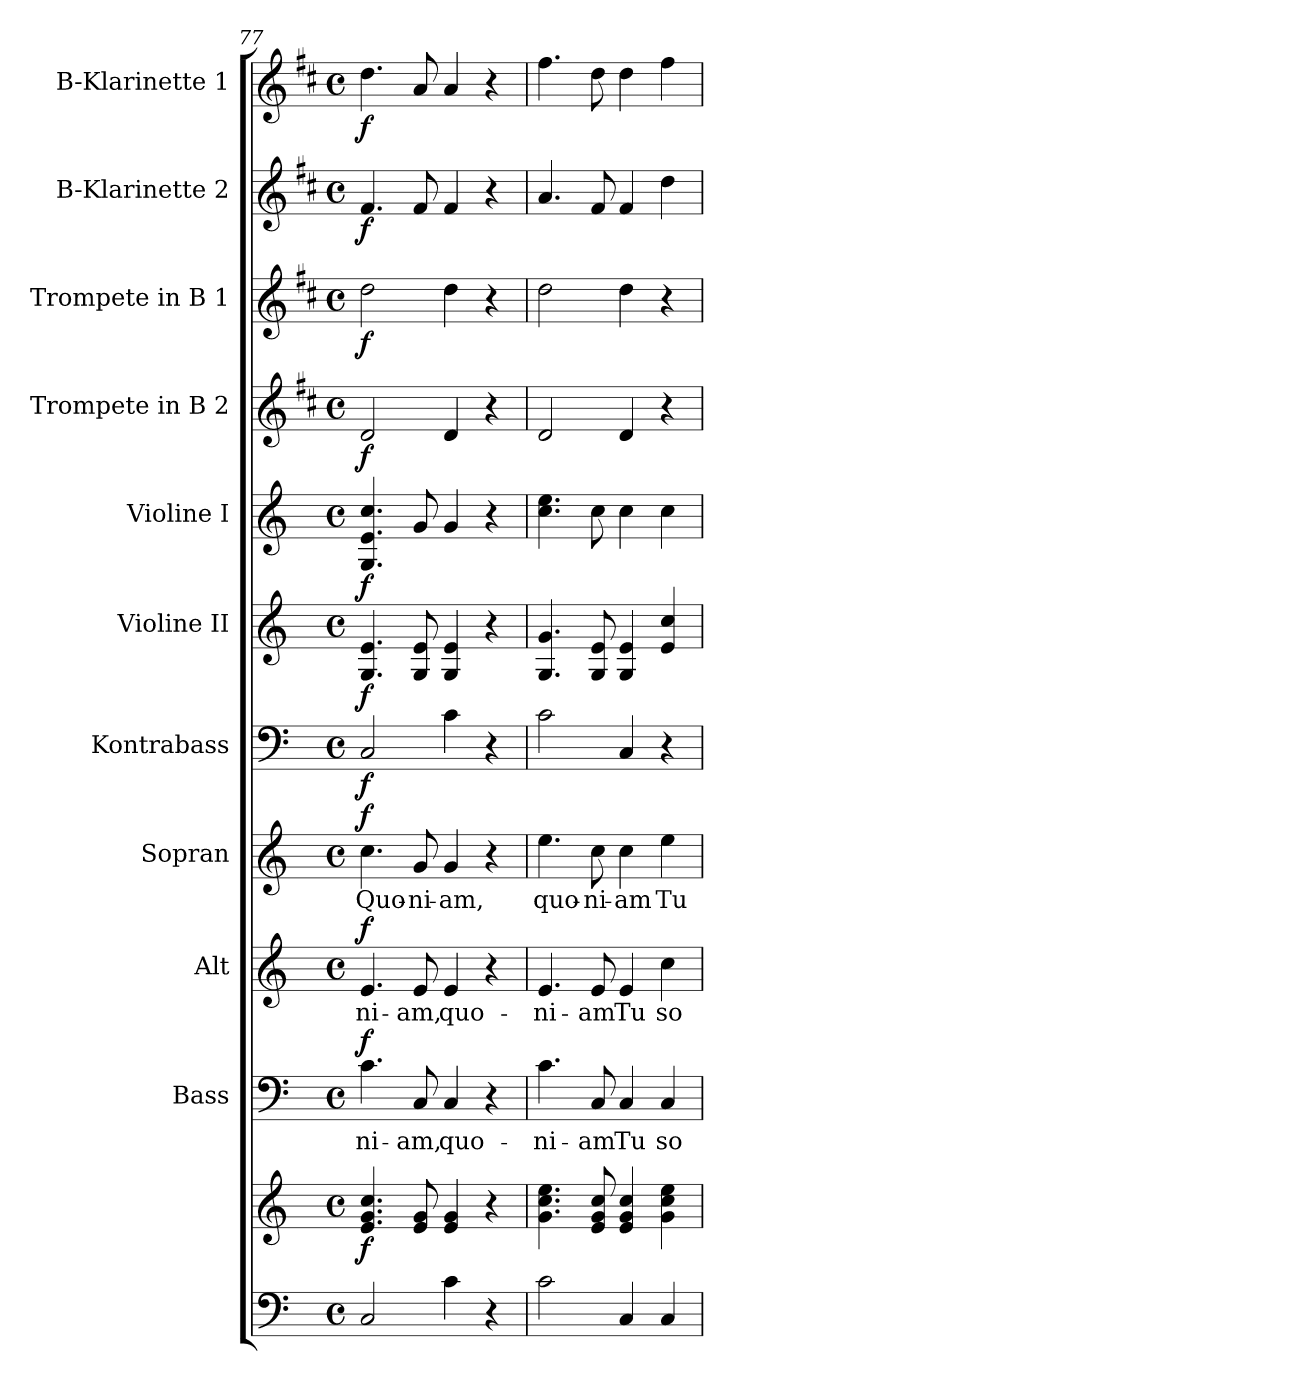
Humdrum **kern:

**kern	**kern	**dynam	**kern	**text	**dynam	**kern	**text	**dynam	**kern	**text	**dynam	**kern	**dynam	**kern	**dynam	**kern	**dynam	**kern	**dynam	**kern	**dynam	**kern	**dynam	**kern	**dynam
*part11	*part11	*part11	*part10	*part10	*part10	*part9	*part9	*part9	*part8	*part8	*part8	*part7	*part7	*part6	*part6	*part5	*part5	*part4	*part4	*part3	*part3	*part2	*part2	*part1	*part1
*staff12	*staff11	*staff11/12	*staff10	*staff10	*staff10	*staff9	*staff9	*staff9	*staff8	*staff8	*staff8	*staff7	*staff7	*staff6	*staff6	*staff5	*staff5	*staff4	*staff4	*staff3	*staff3	*staff2	*staff2	*staff1	*staff1
*	*	*	*I"Bass	*	*	*I"Alt	*	*	*I"Sopran	*	*	*I"Kontrabass	*	*I"Violine II	*	*I"Violine I	*	*I"Trompete in B 2	*	*I"Trompete in B 1	*	*I"B-Klarinette 2	*	*I"B-Klarinette 1	*
*	*	*	*I'B.	*	*	*I'A.	*	*	*I'S.	*	*	*I'Kb.	*	*I'Vl. II	*	*I'Vl. I	*	*I'Tr. 2	*	*I'Tr. 1	*	*I'B Kl. 2	*	*I'B Kl. 1	*
*clefF4	*clefG2	*	*clefF4	*	*	*clefG2	*	*	*clefG2	*	*	*clefF4	*	*clefG2	*	*clefG2	*	*clefG2	*	*clefG2	*	*clefG2	*	*clefG2	*
*	*	*	*	*	*	*	*	*	*	*	*	*ITrd7c12	*	*	*	*	*	*ITrd1c2	*	*ITrd1c2	*	*ITrd1c2	*	*ITrd1c2	*
*k[]	*k[]	*	*k[]	*	*	*k[]	*	*	*k[]	*	*	*k[]	*	*k[]	*	*k[]	*	*k[]	*	*k[]	*	*k[]	*	*k[]	*
*C:	*C:	*	*C:	*	*	*C:	*	*	*C:	*	*	*C:	*	*C:	*	*C:	*	*C:	*	*C:	*	*C:	*	*C:	*
*M4/4	*M4/4	*	*M4/4	*	*	*M4/4	*	*	*M4/4	*	*	*M4/4	*	*M4/4	*	*M4/4	*	*M4/4	*	*M4/4	*	*M4/4	*	*M4/4	*
*met(c)	*met(c)	*	*met(c)	*	*	*met(c)	*	*	*met(c)	*	*	*met(c)	*	*met(c)	*	*met(c)	*	*met(c)	*	*met(c)	*	*met(c)	*	*met(c)	*
=77	=77	=77	=77	=77	=77	=77	=77	=77	=77	=77	=77	=77	=77	=77	=77	=77	=77	=77	=77	=77	=77	=77	=77	=77	=77
!	!	!LO:DY:b	!	!LO:LY:b	!LO:DY:a	!	!LO:LY:b	!LO:DY:a	!	!LO:LY:b	!LO:DY:a	!	!LO:DY:b	!	!LO:DY:b	!	!LO:DY:b	!	!LO:DY:b	!	!LO:DY:b	!	!LO:DY:b	!	!LO:DY:b
2C/	4.e/ 4.g/ 4.cc/	f	4.c\	-ni-	f	4.e/	-ni-	f	4.cc\	Quo-	f	2CC/	f	4.G/ 4.e/	f	4.G/ 4.e/ 4.cc/	f	2c/	f	2cc\	f	4.e/	f	4.cc\	f
!	!	!	!	!LO:LY:b	!	!	!LO:LY:b	!	!	!LO:LY:b	!	!	!	!	!	!	!	!	!	!	!	!	!	!	!
.	8e/ 8g/	.	8C/	-am,	.	8e/	-am,	.	8g/	-ni-	.	.	.	8G/ 8e/	.	8g/	.	.	.	.	.	8e/	.	8g/	.
!	!	!	!	!LO:LY:b	!	!	!LO:LY:b	!	!	!LO:LY:b	!	!	!	!	!	!	!	!	!	!	!	!	!	!	!
4c\	4e/ 4g/	.	4C/	quo-	.	4e/	quo-	.	4g/	-am,	.	4C\	.	4G/ 4e/	.	4g/	.	4c/	.	4cc\	.	4e/	.	4g/	.
4r	4r	.	4r	.	.	4r	.	.	4r	.	.	4r	.	4r	.	4r	.	4r	.	4r	.	4r	.	4r	.
!!LO:PB:g=z
=78	=78	=78	=78	=78	=78	=78	=78	=78	=78	=78	=78	=78	=78	=78	=78	=78	=78	=78	=78	=78	=78	=78	=78	=78	=78
!	!	!	!	!LO:LY:b	!	!	!LO:LY:b	!	!	!LO:LY:b	!	!	!	!	!	!	!	!	!	!	!	!	!	!	!
2c\	4.g\ 4.cc\ 4.ee\	.	4.c\	-ni-	.	4.e/	-ni-	.	4.ee\	quo-	.	2C\	.	4.G/ 4.g/	.	4.cc\ 4.ee\	.	2c/	.	2cc\	.	4.g/	.	4.ee\	.
!	!	!	!	!LO:LY:b	!	!	!LO:LY:b	!	!	!LO:LY:b	!	!	!	!	!	!	!	!	!	!	!	!	!	!	!
.	8e/ 8g/ 8cc/	.	8C/	-am	.	8e/	-am	.	8cc\	-ni-	.	.	.	8G/ 8e/	.	8cc\	.	.	.	.	.	8e/	.	8cc\	.
!	!	!	!	!LO:LY:b	!	!	!LO:LY:b	!	!	!LO:LY:b	!	!	!	!	!	!	!	!	!	!	!	!	!	!	!
4C/	4e/ 4g/ 4cc/	.	4C/	Tu	.	4e/	Tu	.	4cc\	-am	.	4CC/	.	4G/ 4e/	.	4cc\	.	4c/	.	4cc\	.	4e/	.	4cc\	.
!	!	!	!	!LO:LY:b	!	!	!LO:LY:b	!	!	!LO:LY:b	!	!	!	!	!	!	!	!	!	!	!	!	!	!	!
4C/	4g\ 4cc\ 4ee\	.	4C/	so-	.	4cc\	so-	.	4ee\	Tu	.	4r	.	4e/ 4cc/	.	4cc\	.	4r	.	4r	.	4cc\	.	4ee\	.
=	=	=	=	=	=	=	=	=	=	=	=	=	=	=	=	=	=	=	=	=	=	=	=	=	=
*-	*-	*-	*-	*-	*-	*-	*-	*-	*-	*-	*-	*-	*-	*-	*-	*-	*-	*-	*-	*-	*-	*-	*-	*-	*-
